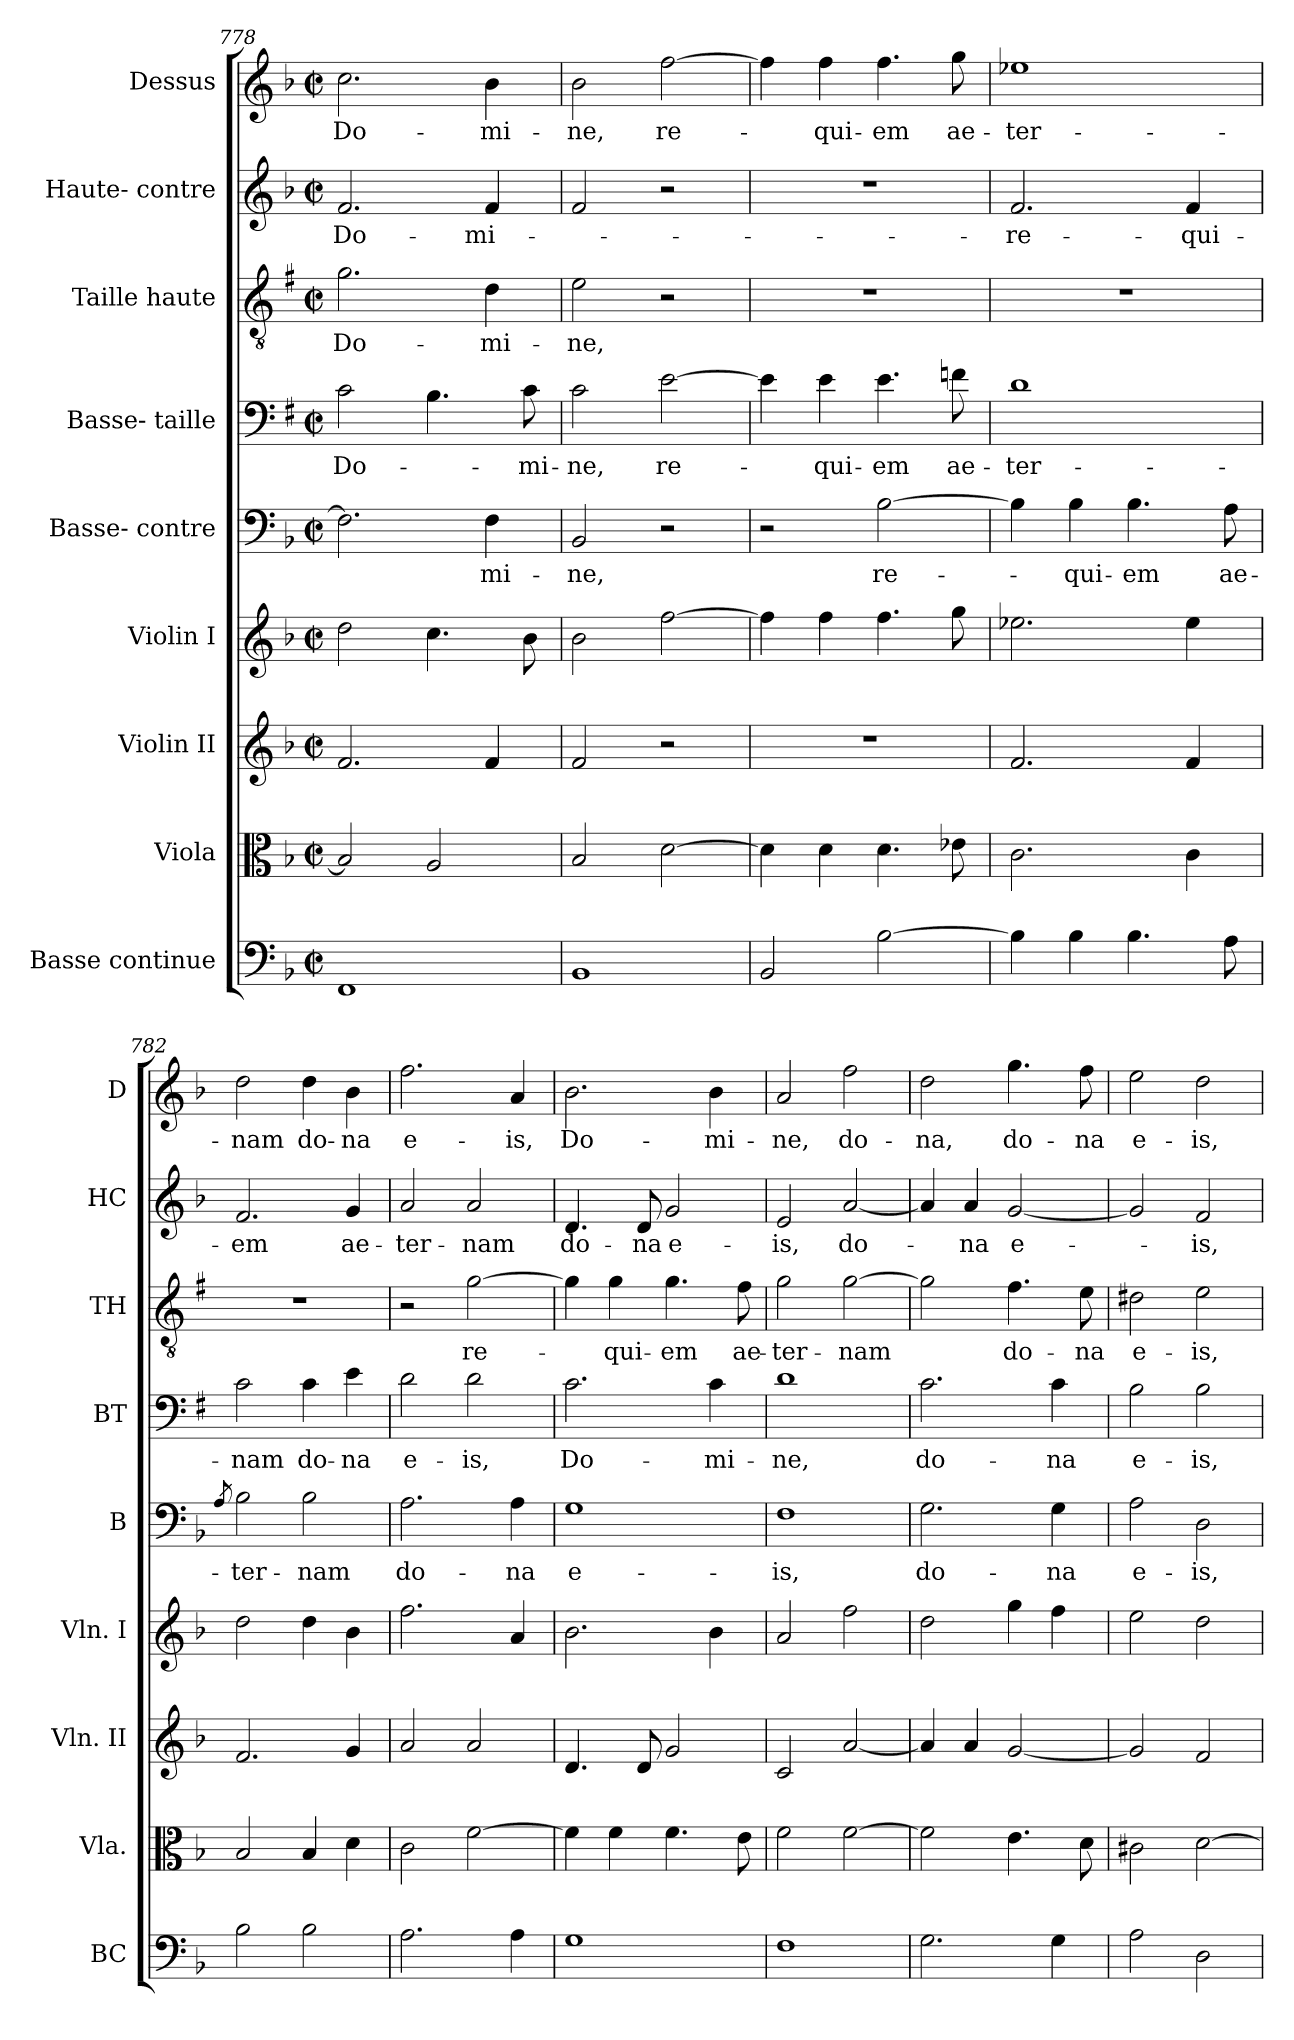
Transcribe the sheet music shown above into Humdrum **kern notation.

**kern	**kern	**kern	**kern	**kern	**text	**kern	**text	**kern	**text	**kern	**text	**kern	**text
*part9	*part8	*part7	*part6	*part5	*part5	*part4	*part4	*part3	*part3	*part2	*part2	*part1	*part1
*staff9	*staff8	*staff7	*staff6	*staff5	*staff5	*staff4	*staff4	*staff3	*staff3	*staff2	*staff2	*staff1	*staff1
*I"Basse  continue	*I"Viola	*I"Violin II	*I"Violin I	*I"Basse- contre	*	*I"Basse- taille	*	*I"Taille haute	*	*I"Haute- contre	*	*I"Dessus	*
*I'BC	*I'Vla.	*I'Vln. II	*I'Vln. I	*I'B	*	*I'BT	*	*I'TH	*	*I'HC	*	*I'D	*
*clefF4	*clefC3	*clefG2	*clefG2	*clefF4	*	*clefF4	*	*clefGv2	*	*clefG2	*	*clefG2	*
*	*	*	*	*	*	*ITrd1c2	*	*ITrd1c2	*	*	*	*	*
*k[b-]	*k[b-]	*k[b-]	*k[b-]	*k[b-]	*	*k[b-]	*	*k[b-]	*	*k[b-]	*	*k[b-]	*
*F:	*F:	*F:	*F:	*F:	*	*F:	*	*F:	*	*F:	*	*F:	*
*M2/2	*M2/2	*M2/2	*M2/2	*M2/2	*	*M2/2	*	*M2/2	*	*M2/2	*	*M2/2	*
*met(c|)	*met(c|)	*met(c|)	*met(c|)	*met(c|)	*	*met(c|)	*	*met(c|)	*	*met(c|)	*	*met(c|)	*
=778	=778	=778	=778	=778	=778	=778	=778	=778	=778	=778	=778	=778	=778
!	!	!	!	!	!	!	!LO:LY:b	!	!LO:LY:b	!	!LO:LY:b	!	!LO:LY:b
1FF	2B-/]	2.f/	2dd\	2.F\]	.	2B-\	Do-	2.f\	Do-	2.f/	Do-	2.cc>\	Do-
.	2A>/	.	4.cc>\	.	.	4.A>\	.	.	.	.	.	.	.
!	!	!	!	!	!LO:LY:b	!	!	!	!LO:LY:b	!	!LO:LY:b	!	!LO:LY:b
.	.	4f/	.	4F\	-mi-	.	.	4c\	-mi-	4f/	-mi-	4b-\	-mi-
!	!	!	!	!	!	!	!LO:LY:b	!	!	!	!	!	!
.	.	.	8b-\	.	.	8B-\	-mi-	.	.	.	.	.	.
=779	=779	=779	=779	=779	=779	=779	=779	=779	=779	=779	=779	=779	=779
!	!	!	!	!	!LO:LY:b	!	!LO:LY:b	!	!LO:LY:b	!	!	!	!LO:LY:b
1BB-	2B-/	2f/	2b-\	2BB-/	-ne,	2B-\	-ne,	2d\	-ne,	2f/	.	2b-\	-ne,
!	!	!	!	!	!	!	!LO:LY:b	!	!	!	!	!	!LO:LY:b
.	[2d\	2r	[2ff\	2r	.	[2d\	re-	2r	.	2r	.	[2ff\	re-
=780	=780	=780	=780	=780	=780	=780	=780	=780	=780	=780	=780	=780	=780
2BB-/	4d\]	1r	4ff\]	2r	.	4d\]	.	1r	.	1r	.	4ff\]	.
!	!	!	!	!	!	!	!LO:LY:b	!	!	!	!	!	!LO:LY:b
.	4d\	.	4ff\	.	.	4d\	-qui-	.	.	.	.	4ff\	-qui-
!	!	!	!	!	!LO:LY:b	!	!LO:LY:b	!	!	!	!	!	!LO:LY:b
[2B-\	4.d\	.	4.ff\	[2B-\	re-	4.d\	-em	.	.	.	.	4.ff\	-em
!	!	!	!	!	!	!	!LO:LY:b	!	!	!	!	!	!LO:LY:b
.	8e-X\	.	8gg\	.	.	8e-X\	ae-	.	.	.	.	8gg\	ae-
=781	=781	=781	=781	=781	=781	=781	=781	=781	=781	=781	=781	=781	=781
!	!	!	!	!	!	!	!LO:LY:b	!	!	!	!LO:LY:b	!	!LO:LY:b
4B-\]	2.c\	2.f/	2.ee-X\	4B-\]	.	1c	-ter-	1r	.	2.f/	-re-	1ee-X	-ter-
!	!	!	!	!	!LO:LY:b	!	!	!	!	!	!	!	!
4B-\	.	.	.	4B-\	-qui-	.	.	.	.	.	.	.	.
!	!	!	!	!	!LO:LY:b	!	!	!	!	!	!	!	!
4.B-\	.	.	.	4.B-\	-em	.	.	.	.	.	.	.	.
!	!	!	!	!	!	!	!	!	!	!	!LO:LY:b	!	!
.	4c\	4f/	4ee-\	.	.	.	.	.	.	4f/	-qui-	.	.
!	!	!	!	!	!LO:LY:b	!	!	!	!	!	!	!	!
8A\	.	.	.	8A\	ae-	.	.	.	.	.	.	.	.
=782	=782	=782	=782	=782	=782	=782	=782	=782	=782	=782	=782	=782	=782
.	.	.	.	8qA/	.	.	.	.	.	.	.	.	.
!	!	!	!	!	!LO:LY:b	!	!LO:LY:b	!	!	!	!LO:LY:b	!	!LO:LY:b
2B-\	2B-/	2.f/	2dd\	2B-\	-ter-	2B-\	-nam	1r	.	2.f/	-em	2dd\	-nam
!	!	!	!	!	!LO:LY:b	!	!LO:LY:b	!	!	!	!	!	!LO:LY:b
2B-\	4B-/	.	4dd\	2B-\	-nam	4B-\	do-	.	.	.	.	4dd\	do-
!	!	!	!	!	!	!	!LO:LY:b	!	!	!	!LO:LY:b	!	!LO:LY:b
.	4d\	4g/	4b-\	.	.	4d\	-na	.	.	4g/	ae-	4b-\	-na
=783	=783	=783	=783	=783	=783	=783	=783	=783	=783	=783	=783	=783	=783
!	!	!	!	!	!LO:LY:b	!	!LO:LY:b	!	!	!	!LO:LY:b	!	!LO:LY:b
2.A\	2c\	2a/	2.ff\	2.A\	do-	2c\	e-	2r	.	2a/	-ter-	2.ff\	e-
!	!	!	!	!	!	!	!LO:LY:b	!	!LO:LY:b	!	!LO:LY:b	!	!
.	[2f\	2a/	.	.	.	2c\	-is,	[2f\	re-	2a/	-nam	.	.
!	!	!	!	!	!LO:LY:b	!	!	!	!	!	!	!	!LO:LY:b
4A\	.	.	4a/	4A\	-na	.	.	.	.	.	.	4a/	-is,
!!LO:LB:g=z
=784	=784	=784	=784	=784	=784	=784	=784	=784	=784	=784	=784	=784	=784
!	!	!	!	!	!LO:LY:b	!	!LO:LY:b	!	!	!	!LO:LY:b	!	!LO:LY:b
1G>	4f\]	4.d/	2.b-\	1G>	e-	2.B-\	Do-	4f\]	.	4.d/	do-	2.b-\	Do-
!	!	!	!	!	!	!	!	!	!LO:LY:b	!	!	!	!
.	4f\	.	.	.	.	.	.	4f\	-qui-	.	.	.	.
!	!	!	!	!	!	!	!	!	!	!	!LO:LY:b	!	!
.	.	8d/	.	.	.	.	.	.	.	8d/	-na	.	.
!	!	!	!	!	!	!	!	!	!LO:LY:b	!	!LO:LY:b	!	!
.	4.f\	2g/	.	.	.	.	.	4.f\	-em	2g/	e-	.	.
!	!	!	!	!	!	!	!LO:LY:b	!	!	!	!	!	!LO:LY:b
.	.	.	4b-\	.	.	4B-\	-mi-	.	.	.	.	4b-\	-mi-
!	!	!	!	!	!	!	!	!	!LO:LY:b	!	!	!	!
.	8e\	.	.	.	.	.	.	8e\	ae-	.	.	.	.
=785	=785	=785	=785	=785	=785	=785	=785	=785	=785	=785	=785	=785	=785
!	!	!	!	!	!LO:LY:b	!	!LO:LY:b	!	!LO:LY:b	!	!LO:LY:b	!	!LO:LY:b
1F	2f\	2c/	2a/	1F	-is,	1c	-ne,	2f\	-ter-	2e/	-is,	2a/	-ne,
!	!	!	!	!	!	!	!	!	!LO:LY:b	!	!LO:LY:b	!	!LO:LY:b
.	[2f\	[2a/	2ff\	.	.	.	.	[2f\	-nam	[2a/	do-	2ff\	do-
=786	=786	=786	=786	=786	=786	=786	=786	=786	=786	=786	=786	=786	=786
!	!	!	!	!	!LO:LY:b	!	!LO:LY:b	!	!	!	!	!	!LO:LY:b
2.G\	2f\]	4a/]	2dd\	2.G\	do-	2.B-\	do-	2f\]	.	4a/]	.	2dd\	-na,
!	!	!	!	!	!	!	!	!	!	!	!LO:LY:b	!	!
.	.	4a/	.	.	.	.	.	.	.	4a/	-na	.	.
!	!	!	!	!	!	!	!	!	!LO:LY:b	!	!LO:LY:b	!	!LO:LY:b
.	4.e\	[2g/	4gg\	.	.	.	.	4.e\	do-	[2g/	e-	4.gg\	do-
!	!	!	!	!	!LO:LY:b	!	!LO:LY:b	!	!	!	!	!	!
4G\	.	.	4ff\	4G\	-na	4B-\	-na	.	.	.	.	.	.
!	!	!	!	!	!	!	!	!	!LO:LY:b	!	!	!	!LO:LY:b
.	8d\	.	.	.	.	.	.	8d\	-na	.	.	8ff\	-na
=787	=787	=787	=787	=787	=787	=787	=787	=787	=787	=787	=787	=787	=787
!	!	!	!	!	!LO:LY:b	!	!LO:LY:b	!	!LO:LY:b	!	!	!	!LO:LY:b
2A\	2c#X\	2g/]	2ee\	2A\	e-	2A\	e-	2c#X\	e-	2g/]	.	2ee\	e-
!	!	!	!	!	!LO:LY:b	!	!LO:LY:b	!	!LO:LY:b	!	!LO:LY:b	!	!LO:LY:b
2D\	[2d\	2f/	2dd\	2D\	-is,	2A\	-is,	2d\	-is,	2f/	-is,	2dd\	-is,
=	=	=	=	=	=	=	=	=	=	=	=	=	=
*-	*-	*-	*-	*-	*-	*-	*-	*-	*-	*-	*-	*-	*-
